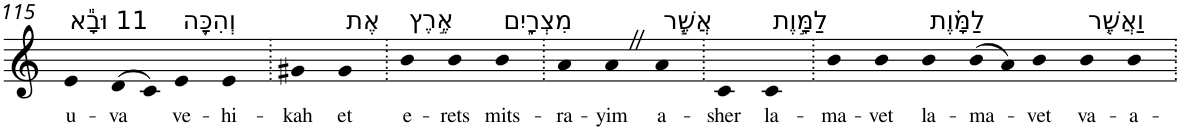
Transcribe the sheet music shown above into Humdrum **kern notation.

**kern	**text
*part1	*part1
*staff1	*staff1
*I"Piano	*
*I'Pno	*
!!LO:PB:g=z
*clefG2	*
*k[]	*
=115	=115
!LO:TX:a:t=11 וּבָ֕א	!
!	!LO:LY:b
4e	u-
!	!LO:LY:b
(>8d	-va
8c)	.
!LO:TX:a:t=וְהִכָּ֖ה	!
!	!LO:LY:b
4e	ve-
!	!LO:LY:b
4e	-hi-
=116.	=116.
!	!LO:LY:b
4g#X	-kah
!LO:TX:a:t=אֶת	!
!	!LO:LY:b
4g#	et
=117.	=117.
!LO:TX:a:t=אֶ֣רֶץ	!
!	!LO:LY:b
4b	e-
!	!LO:LY:b
4b	-rets
!LO:TX:a:t=מִצְרָ֑יִם	!
!	!LO:LY:b
4b	mits-
=118.	=118.
!	!LO:LY:b
4a	-ra-
!	!LO:LY:b
4aZ	-yim
!LO:TX:a:t=אֲשֶׁ֧ר	!
!	!LO:LY:b
4a	a-
=119.	=119.
!	!LO:LY:b
4c	-sher
!LO:TX:a:t=לַמָּ֣וֶת	!
!	!LO:LY:b
4c	la-
=120.	=120.
!	!LO:LY:b
4b	-ma-
!	!LO:LY:b
4b	-vet
!LO:TX:a:t=לַמָּ֗וֶת	!
!	!LO:LY:b
4b	la-
!	!LO:LY:b
(>8b	-ma-
8a)	.
!	!LO:LY:b
4b	-vet
!LO:TX:a:t=וַאֲשֶׁ֤ר	!
!	!LO:LY:b
4b	va-
!	!LO:LY:b
4b	-a-
=.	=.
*-	*-
